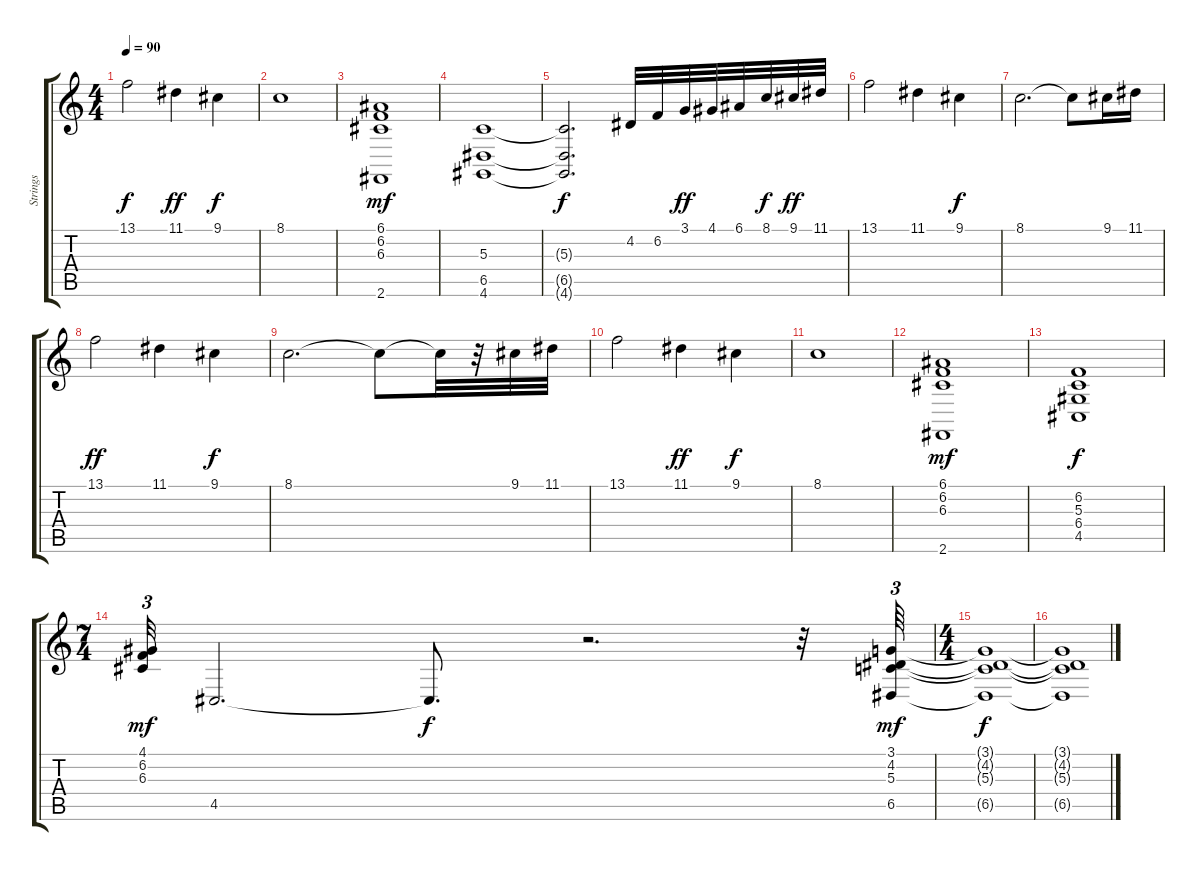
\track ("Strings             " "Strings   ") {instrument stringensemble1}
\staff {score tabs}
\tuning (E4 B3 G3 D3 A2 E2) {hide}
\ts (4 4)
\tempo 90
\clef g2
\ks c
13.1.2{dy f} 11.1.4{dy ff} 9.1.4{dy f} |
8.1.1 |
(6.1 6.2 6.3 2.6).1{dy mf} |
(5.3 6.5 4.6).1 |
(5.3{t} 6.5{t} 4.6{t}).2{d dy f} 4.2.32 6.2.32 3.1.32{dy ff} 4.1.32 6.1.32 8.1.32{dy f} 9.1.32{dy ff} 11.1.32 |
13.1.2 11.1.4 9.1.4{dy f} |
8.1.2{d} 8.1{t}.8 9.1.16 11.1.16 |
13.1.2{dy ff} 11.1.4 9.1.4{dy f} |
8.1.2{d} 8.1{t}.8 8.1{t}.32 r.32 9.1.32 11.1.32 |
13.1.2 11.1.4{dy ff} 9.1.4{dy f} |
8.1.1 |
(6.1 6.2 6.3 2.6).1{dy mf} |
(6.2 5.3 6.4 4.5).1{dy f} |
\ts (7 4)
(4.1 6.2 6.3).32{tu (3 2) dy mf} 4.5.2{d} 4.5{t}.8{d dy f} r.2{d} r.32 (3.1 4.2 5.3 6.5).64{tu (3 2) dy mf} |
\ts (4 4)
(3.1{t} 4.2{t} 5.3{t} 6.5{t}).1{dy f} |
(3.1{t} 4.2{t} 5.3{t} 6.5{t}).1
